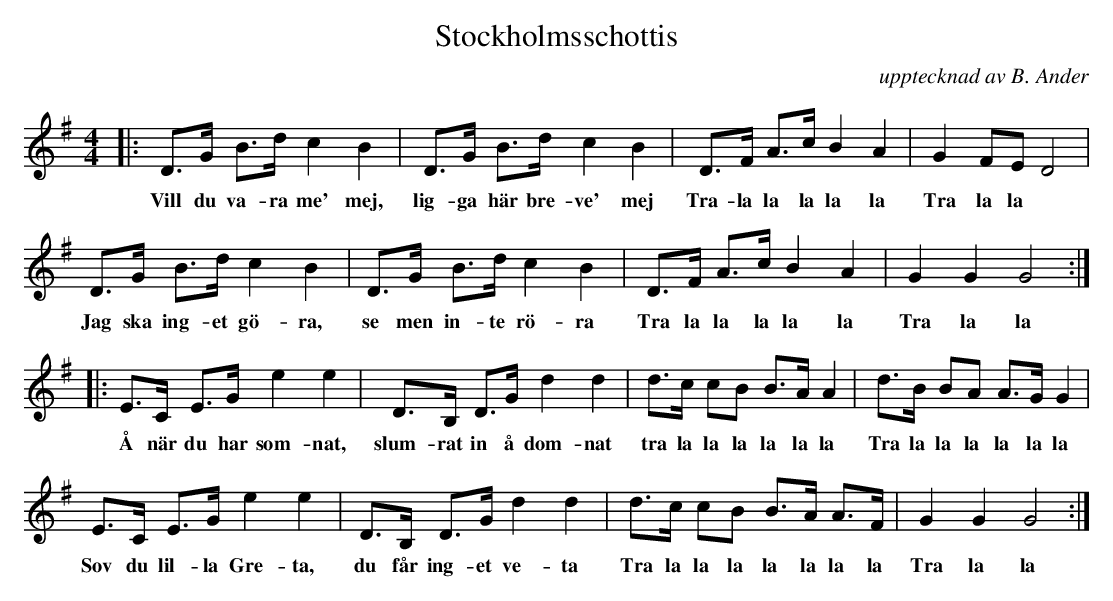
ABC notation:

X:1
T:Stockholmsschottis
C:upptecknad av B. Ander
Q:1/4=142
L:1/8
M:4/4
K:G
|: D>G B>d c2 B2 | D>G B>d c2 B2 | D>F A>c B2 A2 | G2 FE D4 |
w:Vill du va-ra me' mej, lig-ga här bre-ve' mej Tra-la la la la la Tra la la
D>G B>d c2 B2 | D>G B>d c2 B2 | D>F A>c B2 A2 | G2 G2 G4 ::
w:Jag ska ing-et gö-ra, se men in-te rö-ra Tra la la la la la Tra la la
E>C E>G e2 e2 | D>B, D>G d2 d2 | d>c cB B>A A2 | d>B BA A>G G2 |
w:Å när du har som-nat, slum-rat in å dom-nat tra la la la la la la Tra la la la la la la
E>C E>G e2 e2 | D>B, D>G d2 d2 | d>c cB B>A A>F | G2 G2 G4 :|
w:Sov du lil-la Gre-ta, du får ing-et ve-ta Tra la la la la la la la Tra la la
